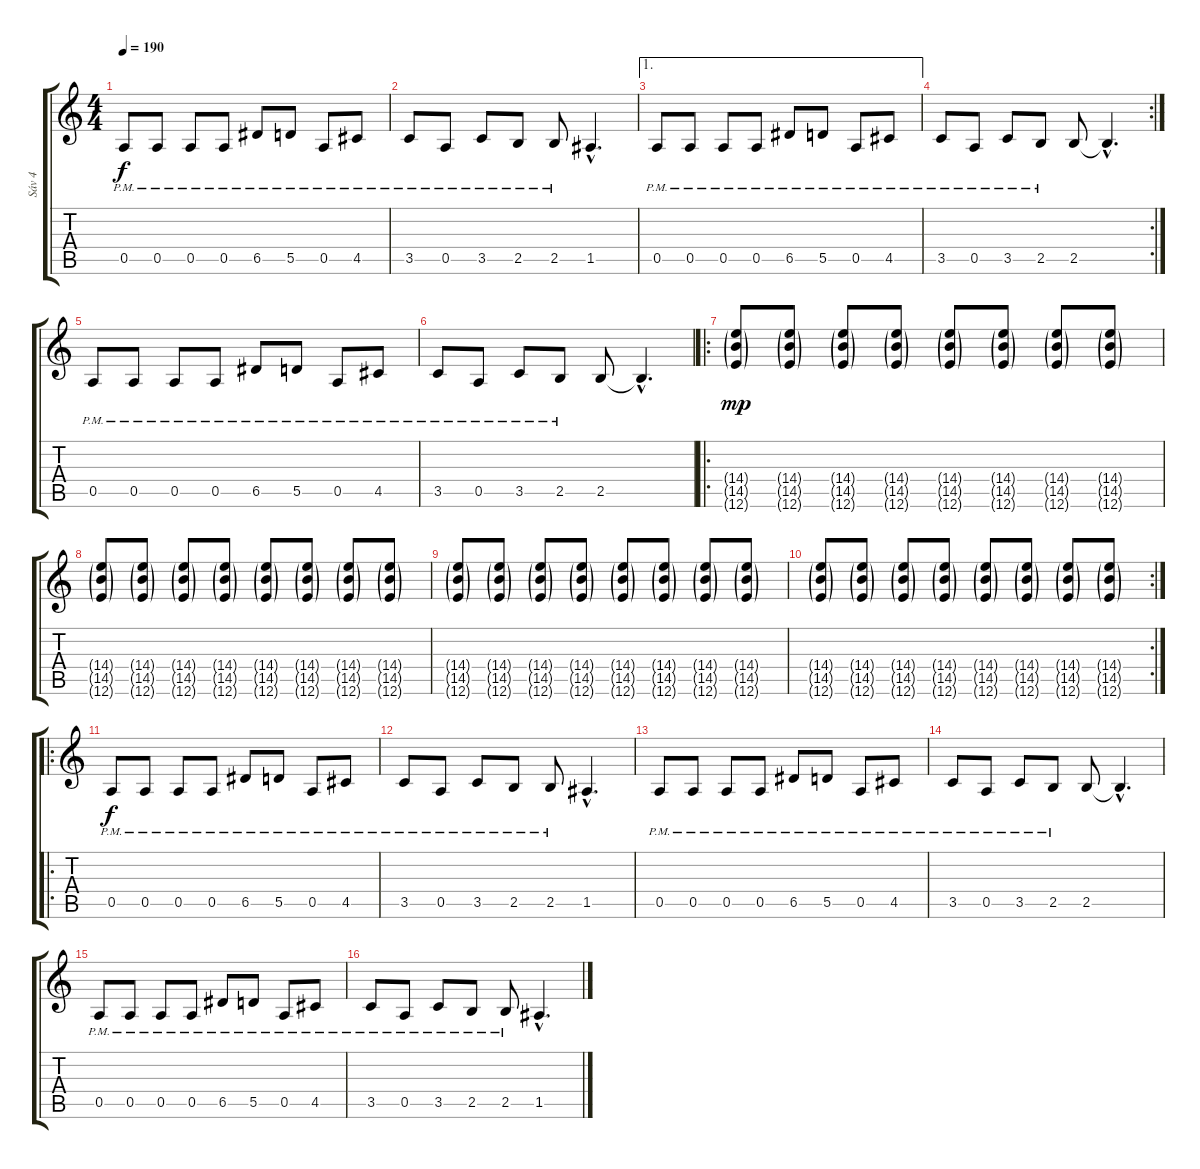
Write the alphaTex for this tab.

\track ("Sáv 4" "Sáv 4") {instrument distortionguitar}
\staff {score tabs}
\tuning (E4 B3 G3 D3 A2 E2) {hide}
\ts (4 4)
\tempo 190
\clef g2
\ks c
0.5{pm}.8{dy f} 0.5{pm}.8 0.5{pm}.8 0.5{pm}.8 6.5{pm}.8 5.5{pm}.8 0.5{pm}.8 4.5{pm}.8 |
3.5{pm}.8 0.5{pm}.8 3.5{pm}.8 2.5{pm}.8 2.5{pm}.8 1.5{hac}.4{d} |
\ae 1
0.5{pm}.8 0.5{pm}.8 0.5{pm}.8 0.5{pm}.8 6.5{pm}.8 5.5{pm}.8 0.5{pm}.8 4.5{pm}.8 |
\rc 2
3.5{pm}.8 0.5{pm}.8 3.5{pm}.8 2.5{pm}.8 2.5.8 2.5{hac t}.4{d} |
0.5{pm}.8 0.5{pm}.8 0.5{pm}.8 0.5{pm}.8 6.5{pm}.8 5.5{pm}.8 0.5{pm}.8 4.5{pm}.8 |
3.5{pm}.8 0.5{pm}.8 3.5{pm}.8 2.5{pm}.8 2.5.8 2.5{hac t}.4{d} |
\ro
(14.4{g} 14.5{g} 12.6{g}).8{dy mp} (14.4{g} 14.5{g} 12.6{g}).8 (14.4{g} 14.5{g} 12.6{g}).8 (14.4{g} 14.5{g} 12.6{g}).8 (14.4{g} 14.5{g} 12.6{g}).8 (14.4{g} 14.5{g} 12.6{g}).8 (14.4{g} 14.5{g} 12.6{g}).8 (14.4{g} 14.5{g} 12.6{g}).8 |
(14.4{g} 14.5{g} 12.6{g}).8 (14.4{g} 14.5{g} 12.6{g}).8 (14.4{g} 14.5{g} 12.6{g}).8 (14.4{g} 14.5{g} 12.6{g}).8 (14.4{g} 14.5{g} 12.6{g}).8 (14.4{g} 14.5{g} 12.6{g}).8 (14.4{g} 14.5{g} 12.6{g}).8 (14.4{g} 14.5{g} 12.6{g}).8 |
(14.4{g} 14.5{g} 12.6{g}).8 (14.4{g} 14.5{g} 12.6{g}).8 (14.4{g} 14.5{g} 12.6{g}).8 (14.4{g} 14.5{g} 12.6{g}).8 (14.4{g} 14.5{g} 12.6{g}).8 (14.4{g} 14.5{g} 12.6{g}).8 (14.4{g} 14.5{g} 12.6{g}).8 (14.4{g} 14.5{g} 12.6{g}).8 |
\rc 2
(14.4{g} 14.5{g} 12.6{g}).8 (14.4{g} 14.5{g} 12.6{g}).8 (14.4{g} 14.5{g} 12.6{g}).8 (14.4{g} 14.5{g} 12.6{g}).8 (14.4{g} 14.5{g} 12.6{g}).8 (14.4{g} 14.5{g} 12.6{g}).8 (14.4{g} 14.5{g} 12.6{g}).8 (14.4{g} 14.5{g} 12.6{g}).8 |
\ro
0.5{pm}.8{dy f} 0.5{pm}.8 0.5{pm}.8 0.5{pm}.8 6.5{pm}.8 5.5{pm}.8 0.5{pm}.8 4.5{pm}.8 |
3.5{pm}.8 0.5{pm}.8 3.5{pm}.8 2.5{pm}.8 2.5{pm}.8 1.5{hac}.4{d} |
0.5{pm}.8 0.5{pm}.8 0.5{pm}.8 0.5{pm}.8 6.5{pm}.8 5.5{pm}.8 0.5{pm}.8 4.5{pm}.8 |
3.5{pm}.8 0.5{pm}.8 3.5{pm}.8 2.5{pm}.8 2.5.8 2.5{hac t}.4{d} |
0.5{pm}.8 0.5{pm}.8 0.5{pm}.8 0.5{pm}.8 6.5{pm}.8 5.5{pm}.8 0.5{pm}.8 4.5{pm}.8 |
3.5{pm}.8 0.5{pm}.8 3.5{pm}.8 2.5{pm}.8 2.5{pm}.8 1.5{hac}.4{d}
